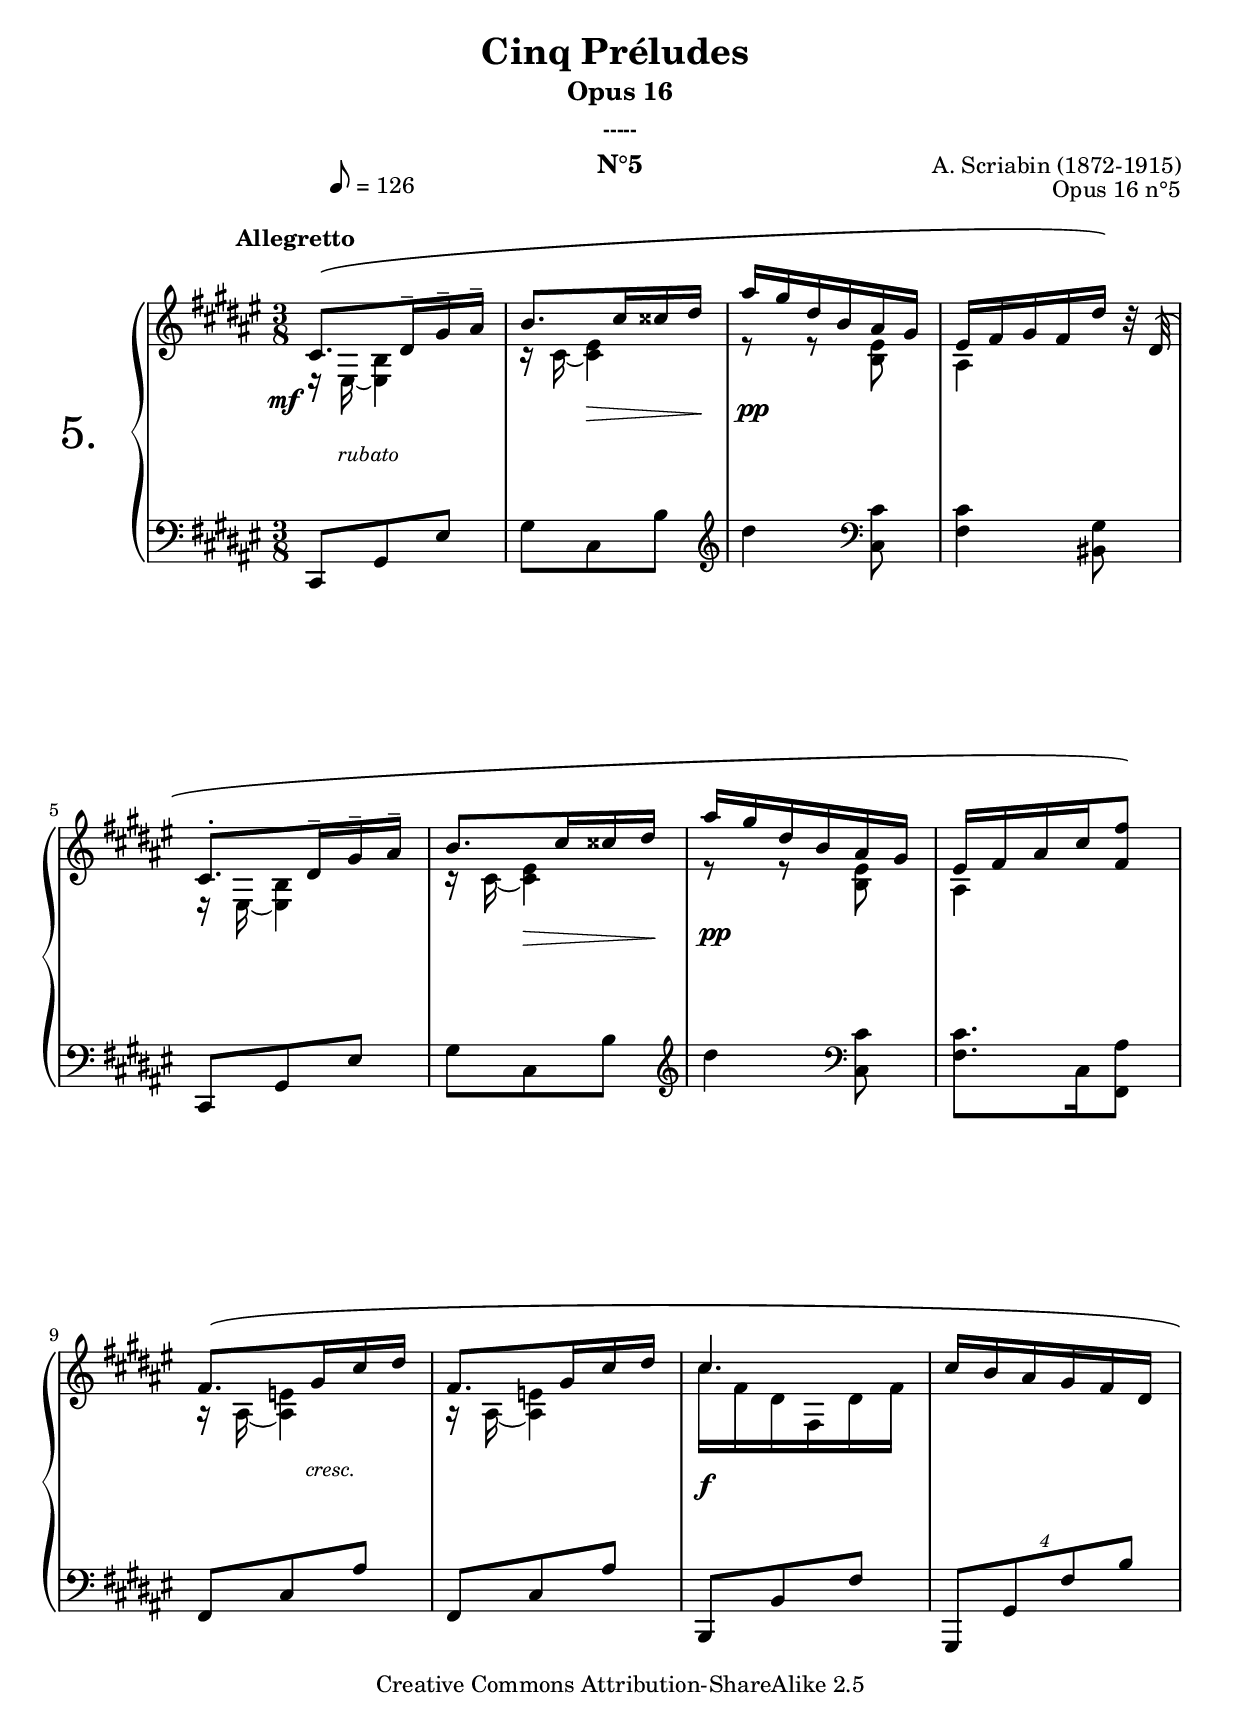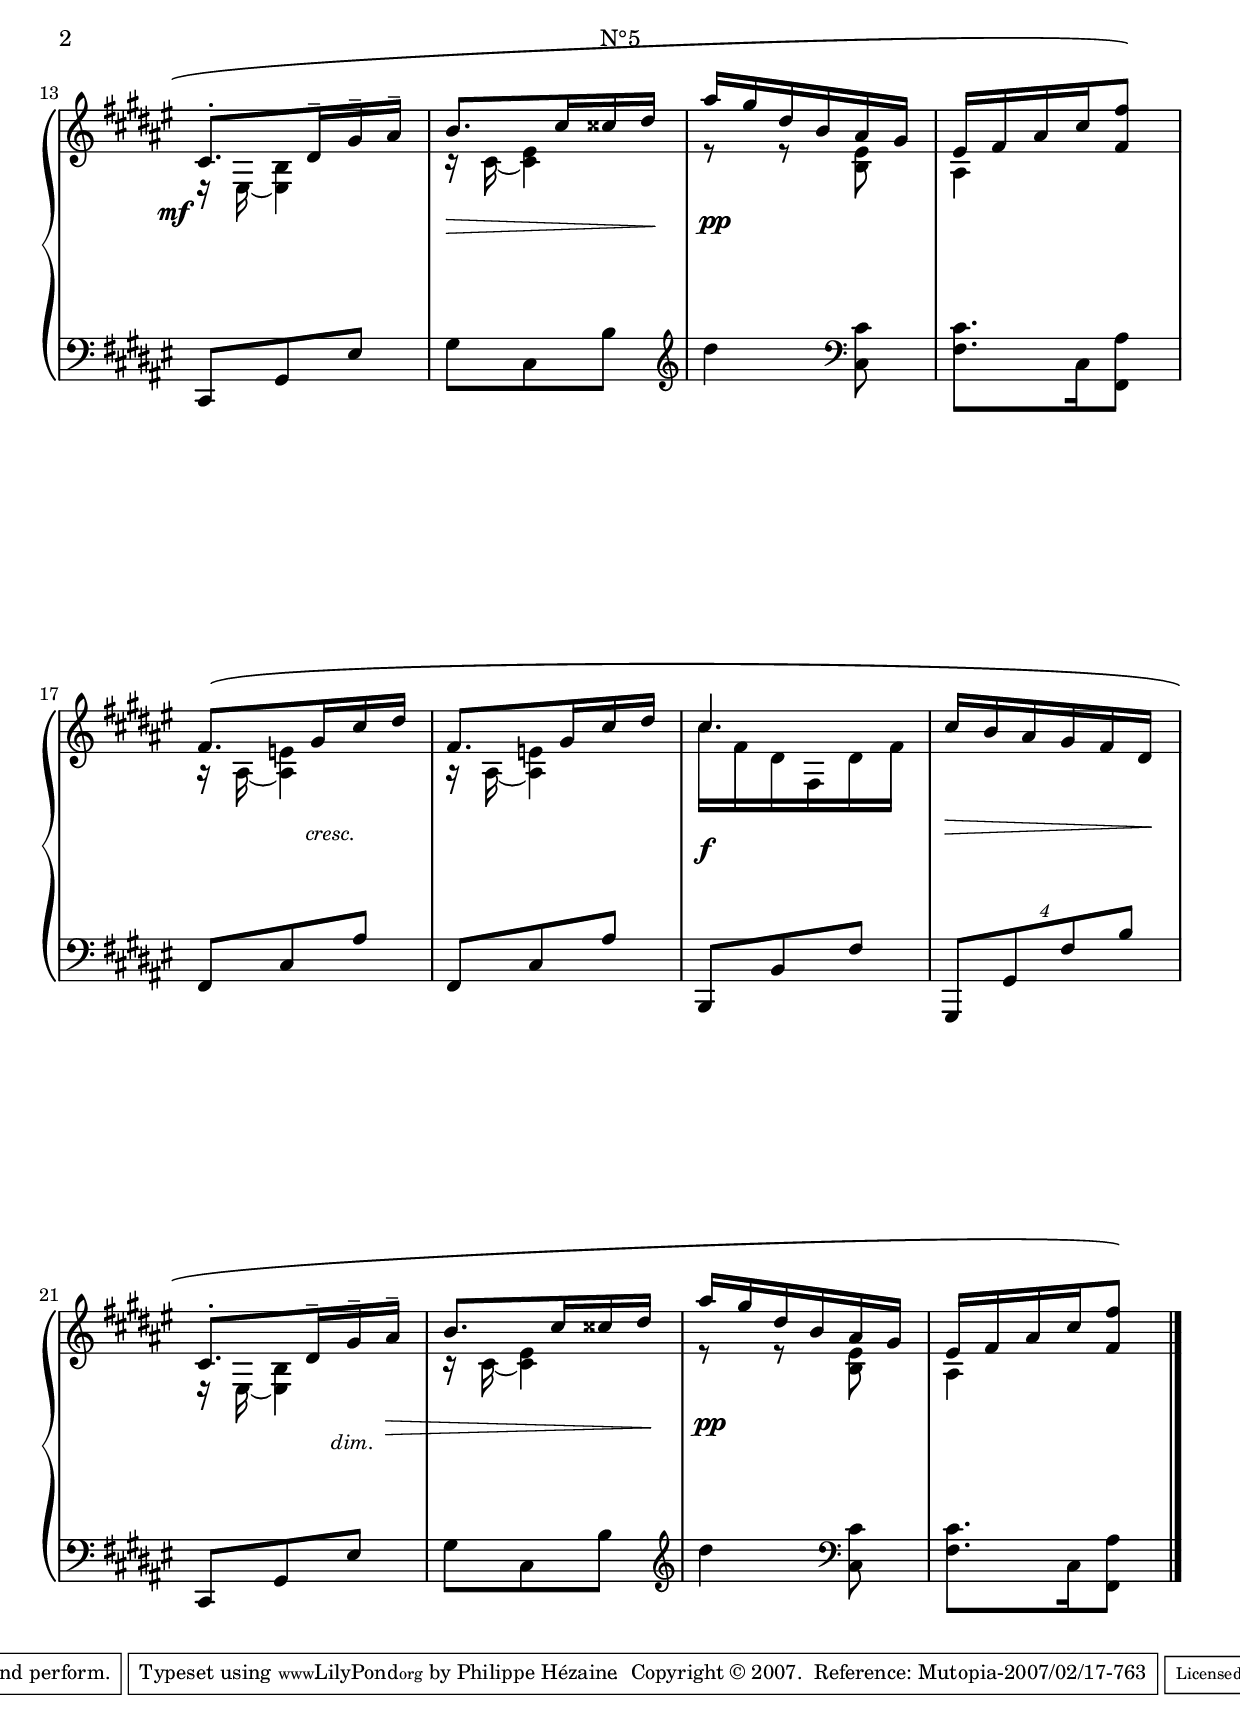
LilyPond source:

 \version "2.10.16"

 \paper { between-system-padding = #1
	ragged-bottom=##f
	ragged-last-bottom=##f
	bottom-margin= 1\cm
	foot-separation= 1\cm
	after-title-space= 1\cm
	}
 
     \header {
       title = "Cinq Préludes "
       subtitle = "Opus 16"
       subsubtitle = "-----"
       composer = "A. Scriabin (1872-1915)"
       opus = "Opus 16 n°5"
       instrument = "N°5"
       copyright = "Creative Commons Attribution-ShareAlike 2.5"
     
       % These are headers used by the Mutopia Project
       % http://www.mutopiaproject.org/
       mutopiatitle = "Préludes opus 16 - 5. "
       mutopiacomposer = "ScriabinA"
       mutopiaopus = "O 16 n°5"
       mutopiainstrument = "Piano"
       date = "composer's dates"
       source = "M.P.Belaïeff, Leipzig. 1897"
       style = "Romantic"
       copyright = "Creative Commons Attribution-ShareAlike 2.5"
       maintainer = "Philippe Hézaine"
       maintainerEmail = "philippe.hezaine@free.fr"
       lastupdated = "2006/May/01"



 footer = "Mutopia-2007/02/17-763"
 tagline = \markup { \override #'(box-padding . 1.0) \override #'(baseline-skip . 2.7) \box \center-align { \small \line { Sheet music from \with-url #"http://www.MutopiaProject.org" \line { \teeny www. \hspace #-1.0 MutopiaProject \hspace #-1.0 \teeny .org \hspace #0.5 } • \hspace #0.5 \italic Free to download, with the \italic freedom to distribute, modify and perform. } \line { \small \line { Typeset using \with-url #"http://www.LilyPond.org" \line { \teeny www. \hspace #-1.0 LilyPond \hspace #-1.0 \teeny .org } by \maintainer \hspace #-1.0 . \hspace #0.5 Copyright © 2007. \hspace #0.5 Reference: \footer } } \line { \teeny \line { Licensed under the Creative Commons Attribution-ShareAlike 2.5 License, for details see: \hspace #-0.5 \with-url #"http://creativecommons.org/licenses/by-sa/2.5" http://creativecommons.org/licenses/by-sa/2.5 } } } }
     }

     upper = \relative c'' {
       \clef treble
       \key fis \major
       \time 3/8

	\override Staff.NoteCollision #'merge-differently-dotted = ##t
	\override PhrasingSlur #'extra-offset = #'(0 . 1.9)
	\override Score.MetronomeMark #'extra-offset = #'(5.5 . 5)
	\tempo 8=126
	\voiceOne
	<< { \once \override TextScript #'extra-offset = #'(-7 . 2)
	cis,8.^\markup { \bold "Allegretto" }^\( dis16^- gis^- ais^- |
	b8. cis16 cisis dis |
	ais' gis dis b ais gis |
	eis fis gis fis dis'\) b32\rest dis,32^\( |
\break
	cis8.^. dis16^- gis^- ais^- |
	b8. cis16 cisis dis |
	ais' gis dis b ais gis |
	eis fis ais cis <fis, fis'>8\) |
\break
	fis8.^\( gis16 cis dis |
	fis,8. gis16 cis dis |
	cis4. |
	cis16 b ais gis fis dis |
\break
	cis8.^. dis16^- gis^- ais^- |
	b8. cis16 cisis dis |
	ais' gis dis b ais gis |
	eis fis ais cis <fis, fis'>8\) |
\break
	fis8.^\( gis16 cis dis |
	fis,8. gis16 cis dis |
	cis4. |
	cis16 b ais gis fis dis |
\break
	cis8.^. dis16^- gis^- ais^- |
	b8. cis16 cisis dis |
	ais' gis dis b ais gis |
	eis fis ais cis <fis, fis'>8\) | \bar "|."
     } % fin 1ère voix

     \context Voice = "1" { \voiceTwo
	e,16\rest eis16 ~ <eis b'>4 |
	c'16\rest cis16 ~ <cis eis>4 |
	e8\rest e8\rest <b eis>8 |
	ais4 s8 |
	e16\rest eis16 ~ <eis b'>4 |
	c'16\rest cis16 ~ <cis eis>4 |
	e8\rest e8\rest <b eis>8 |
	ais4 s8 |
	a16\rest ais16 ~ <ais e'!>4 |
	a16\rest ais16 ~ <ais e'!>4 |
	cis'16 fis, dis fis, dis' fis |
	s4. |
	e,16\rest eis16 ~ <eis b'>4 |
	c'16\rest cis16 ~ <cis eis>4 |
	e8\rest e8\rest <b eis>8 |
	ais4 s8 |
	a16\rest ais16 ~ <ais e'!>4 |
	a16\rest ais16 ~ <ais e'!>4 |
	cis'16 fis, dis fis, dis' fis |
	s4. |
	e,16\rest eis16 ~ <eis b'>4 |
	c'16\rest cis16 ~ <cis eis>4 |
	e8\rest e8\rest <b eis>8 |
	ais4 s8 |
	\oneVoice
	}
	>>




     }
     
     lower = \relative c {
       \clef bass
       \key fis \major
       \time 3/8

	cis,8 gis' eis' |
	gis cis, b' |
	\clef treble dis'4 \clef bass <cis,, cis'>8 |
	<fis cis'>4 <bis, gis'>8 |
	cis,8 gis' eis' |
	gis cis, b' |
	\clef treble dis'4 \clef bass <cis,, cis'>8 |
	<fis cis'>8. cis16 <fis, ais'>8 |
	fis8 cis' ais' |
	fis,8 cis' ais' |
	b,, b' fis' |
	\times 3/4 {gis,,8 gis' fis' b} |
	cis,,8 gis' eis' |
	gis cis, b' |
	\clef treble dis'4 \clef bass <cis,, cis'>8 |
	<fis cis'>8. cis16 <fis, ais'>8 |
	fis8 cis' ais' |
	fis,8 cis' ais' |
	b,, b' fis' |
	\times 3/4 {gis,,8 gis' fis' b} |
	cis,,8 gis' eis' |
	gis cis, b' |
	\clef treble dis'4 \clef bass <cis,, cis'>8 |
	<fis cis'>8. cis16 <fis, ais'>8 |


     }
     
     dynamics = {

	\once \override DynamicText #'extra-offset = #'(-3 . 3)
       s8\mf \once \override TextScript #'extra-offset = #'(-3.5 . -1) s8_\markup { \italic \small rubato } s8
       s8 s8\> s16 s16\!
	s4.\pp
	s4.*2
	s8 s8\> s16 s16\!
	s4.\pp
	s4.
	s8 \once \override TextScript #'extra-offset = #'(2.5 . 1.8) s4_\markup { \italic \small cresc. }
	s4.
	\once \override DynamicText #'extra-offset = #'(0 . -0.5)
	s4.\f
	s4.
	\once \override DynamicText #'extra-offset = #'(-3 . 3)
	s4.\mf
	s8\> s8 s16 s16\!
	s4.\pp
	s4.
	s8 \once \override TextScript #'extra-offset = #'(2.5 . 1.8) s4_\markup { \italic \small cresc. }
	s4.
	\once \override DynamicText #'extra-offset = #'(0 . -0.5)
	s4.\f
	s16\> s16 s8 s16 s16\!
	s4 \once \override TextScript #'extra-offset = #'(-1.5 . 1.6) s16_\markup { \italic \small  dim. } s16\> 
	s4 s16 s16\!
	s4.\pp
	s4. 
     }
     
     
     \score {
       \context PianoStaff <<
  \set PianoStaff.instrumentName = \markup{ \fontsize #6 {"5."} \hspace #1.0 }
         \context Staff=upper \upper
         \context Dynamics=dynamics \dynamics
         \context Staff=lower <<
           \clef bass
           \lower
         >>

       >>
       \layout {
	ragged-last = ##f
         \context {
           \type "Engraver_group"
           \name Dynamics
           \alias Voice % So that \cresc works, for example.
           \consists "Output_property_engraver"
     
           \override VerticalAxisGroup #'minimum-Y-extent = #'(-5 . 5)
           \consists "Script_engraver"
           \consists "Dynamic_engraver"
           \consists "Text_engraver"
     
           \override TextScript #'font-size = #2
           \override TextScript #'font-shape = #'italic
           \override DynamicText #'extra-offset = #'(0.5 . 2.2)
           \override Hairpin #'extra-offset = #'(0 . 1.8)
     
           \consists "Skip_event_swallow_translator"
     
           \consists "Axis_group_engraver"
         }
         \context {
           \PianoStaff
           \accepts Dynamics
           \override VerticalAlignment #'forced-distance = #7
         }
       }
     }
     \score {
       \context PianoStaff <<
         \context Staff=upper  \upper %\dynamics

         \context Staff=lower << \lower %\dynamics
	>>

       >>
       \midi {
	\context { \Score
	tempoWholesPerMinute = #(ly:make-moment 126 8)
	     }

         \context {
           \type "Performer_group"
           \name Dynamics
         }
	
         \context {
           \PianoStaff
           \accepts Dynamics
         }
       }
     }
